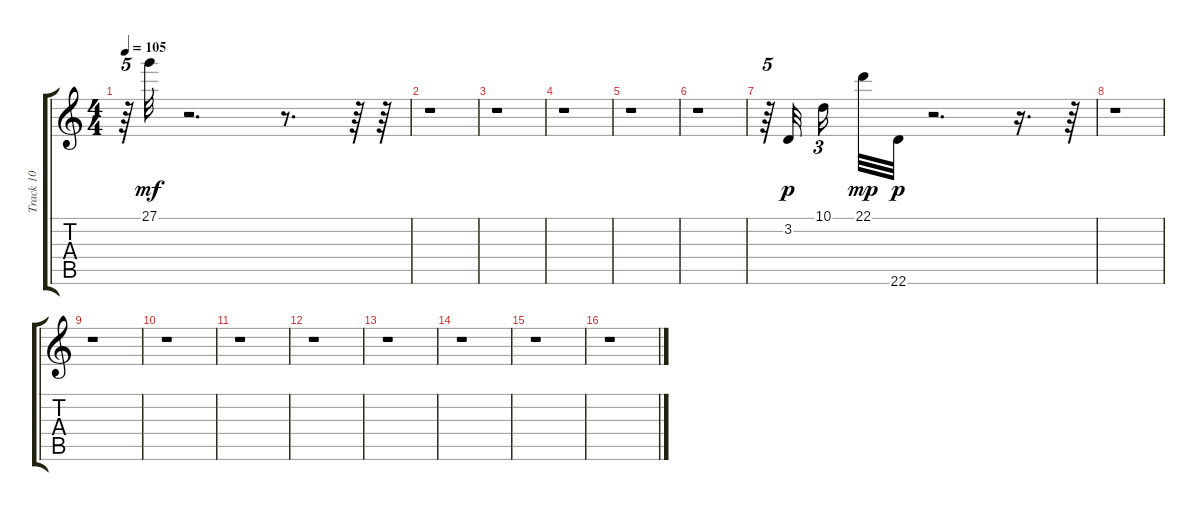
\track ("Track 10" "Track 10") {instrument orchestralharp}
\staff {score tabs}
\tuning (E4 B3 G3 D3 A2 E2) {hide}
\ts (4 4)
\tempo 105
\clef g2
\ks c
r.64{tu (5 4) dy f} 27.1.32{dy mf} r.2{d} r.8{d} r.64 r.64 |
r.1 |
r.1 |
r.1 |
r.1 |
r.1 |
r.64{tu (5 4)} 3.2.32{dy p beam splitsecondary} 10.1.16{tu (3 2) beam splitsecondary} 22.1.32{dy mp} 22.6.32{dy p} r.2{d} r.16{d} r.64 |
r.1 |
r.1 |
r.1 |
r.1 |
r.1 |
r.1 |
r.1 |
r.1 |
r.1
